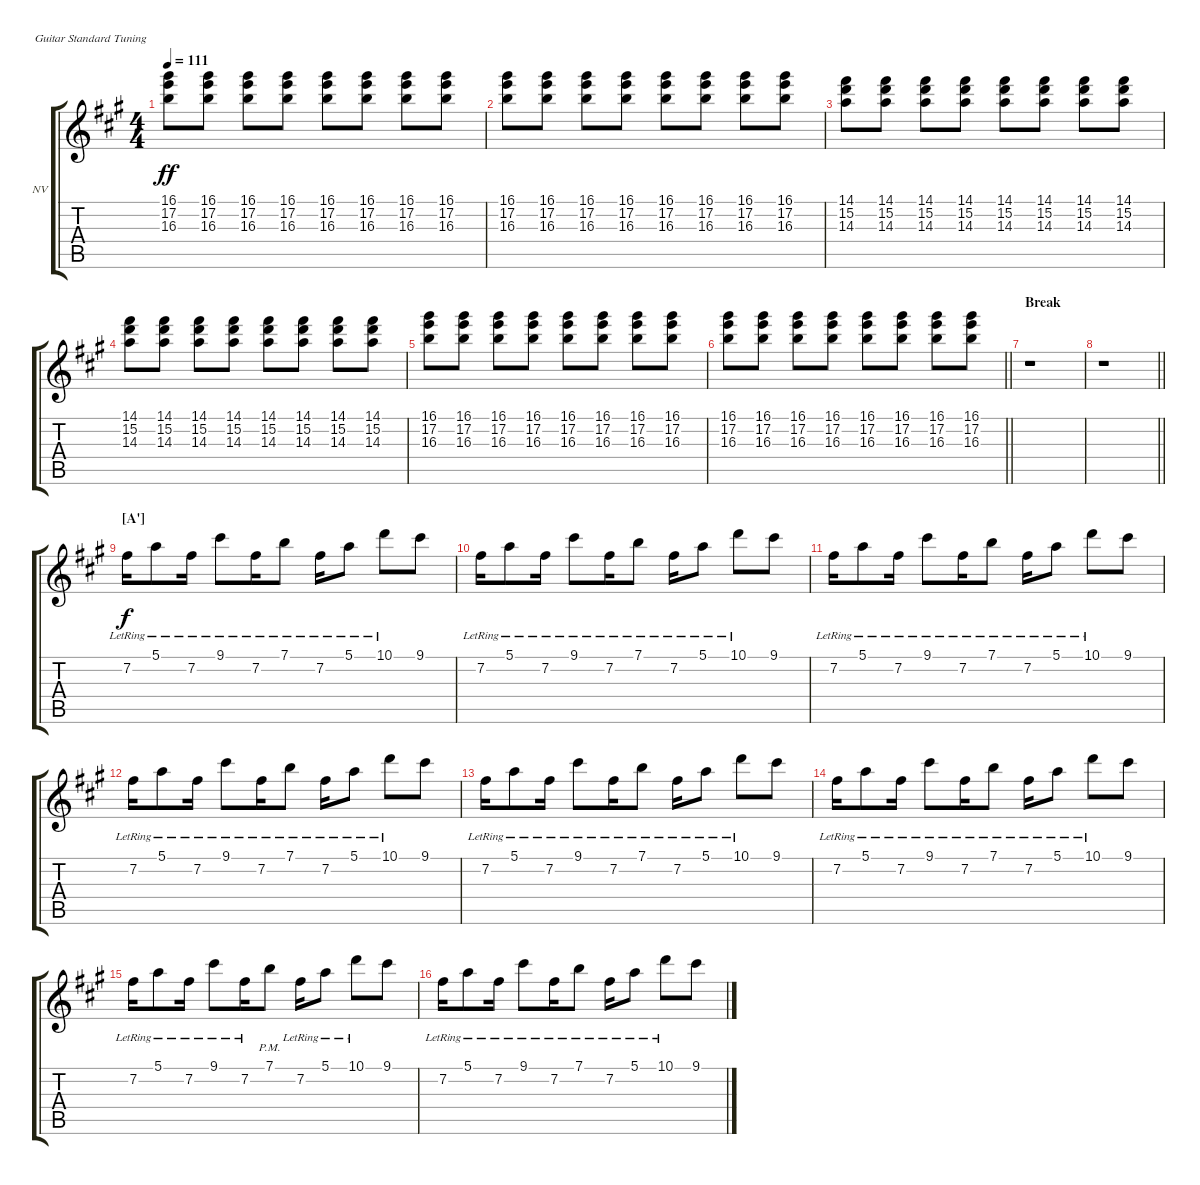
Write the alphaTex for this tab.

\defaultSystemsLayout 4
\bracketExtendMode groupsimilarinstruments
\firstSystemTrackNameOrientation horizontal
\otherSystemsTrackNameOrientation horizontal
\track ("Nick Valensi" "NV") {instrument electricguitarclean}
\staff {score tabs}
\tuning (E4 B3 G3 D3 A2 E2)
\ts (4 4)
\tempo 111
\clef g2
\ks a
(16.1 17.2 16.3).8{dy ff} (16.1 17.2 16.3).8 (16.1 17.2 16.3).8 (16.1 17.2 16.3).8 (16.1 17.2 16.3).8 (16.1 17.2 16.3).8 (16.1 17.2 16.3).8 (16.1 17.2 16.3).8 |
(16.1 17.2 16.3).8 (16.1 17.2 16.3).8 (16.1 17.2 16.3).8 (16.1 17.2 16.3).8 (16.1 17.2 16.3).8 (16.1 17.2 16.3).8 (16.1 17.2 16.3).8 (16.1 17.2 16.3).8 |
(14.1 15.2 14.3).8 (14.1 15.2 14.3).8 (14.1 15.2 14.3).8 (14.1 15.2 14.3).8 (14.1 15.2 14.3).8 (14.1 15.2 14.3).8 (14.1 15.2 14.3).8 (14.1 15.2 14.3).8 |
(14.1 15.2 14.3).8 (14.1 15.2 14.3).8 (14.1 15.2 14.3).8 (14.1 15.2 14.3).8 (14.1 15.2 14.3).8 (14.1 15.2 14.3).8 (14.1 15.2 14.3).8 (14.1 15.2 14.3).8 |
(16.1 17.2 16.3).8 (16.1 17.2 16.3).8 (16.1 17.2 16.3).8 (16.1 17.2 16.3).8 (16.1 17.2 16.3).8 (16.1 17.2 16.3).8 (16.1 17.2 16.3).8 (16.1 17.2 16.3).8 |
\barLineRight lightlight
(16.1 17.2 16.3).8 (16.1 17.2 16.3).8 (16.1 17.2 16.3).8 (16.1 17.2 16.3).8 (16.1 17.2 16.3).8 (16.1 17.2 16.3).8 (16.1 17.2 16.3).8 (16.1 17.2 16.3).8 |
\section ("" "Break")
r.1 |
\barLineRight lightlight
r.1 |
\section ("A'" "")
7.2{lr}.16{dy f} 5.1{lr}.8 7.2{lr}.16 9.1{lr}.8 7.2{lr}.16 7.1{lr}.8 7.2{lr}.16 5.1{lr}.8 10.1{lr}.8 9.1.8 |
7.2{lr}.16 5.1{lr}.8 7.2{lr}.16 9.1{lr}.8 7.2{lr}.16 7.1{lr}.8 7.2{lr}.16 5.1{lr}.8 10.1{lr}.8 9.1.8 |
7.2{lr}.16 5.1{lr}.8 7.2{lr}.16 9.1{lr}.8 7.2{lr}.16 7.1{lr}.8 7.2{lr}.16 5.1{lr}.8 10.1{lr}.8 9.1.8 |
7.2{lr}.16 5.1{lr}.8 7.2{lr}.16 9.1{lr}.8 7.2{lr}.16 7.1{lr}.8 7.2{lr}.16 5.1{lr}.8 10.1{lr}.8 9.1.8 |
7.2{lr}.16 5.1{lr}.8 7.2{lr}.16 9.1{lr}.8 7.2{lr}.16 7.1{lr}.8 7.2{lr}.16 5.1{lr}.8 10.1{lr}.8 9.1.8 |
7.2{lr}.16 5.1{lr}.8 7.2{lr}.16 9.1{lr}.8 7.2{lr}.16 7.1{lr}.8 7.2{lr}.16 5.1{lr}.8 10.1{lr}.8 9.1.8 |
7.2{lr}.16 5.1{lr}.8 7.2{lr}.16 9.1{lr}.8 7.2{lr}.16 7.1{pm}.8 7.2{lr}.16 5.1{lr}.8 10.1{lr}.8 9.1.8 |
7.2{lr}.16 5.1{lr}.8 7.2{lr}.16 9.1{lr}.8 7.2{lr}.16 7.1{lr}.8 7.2{lr}.16 5.1{lr}.8 10.1{lr}.8 9.1.8
